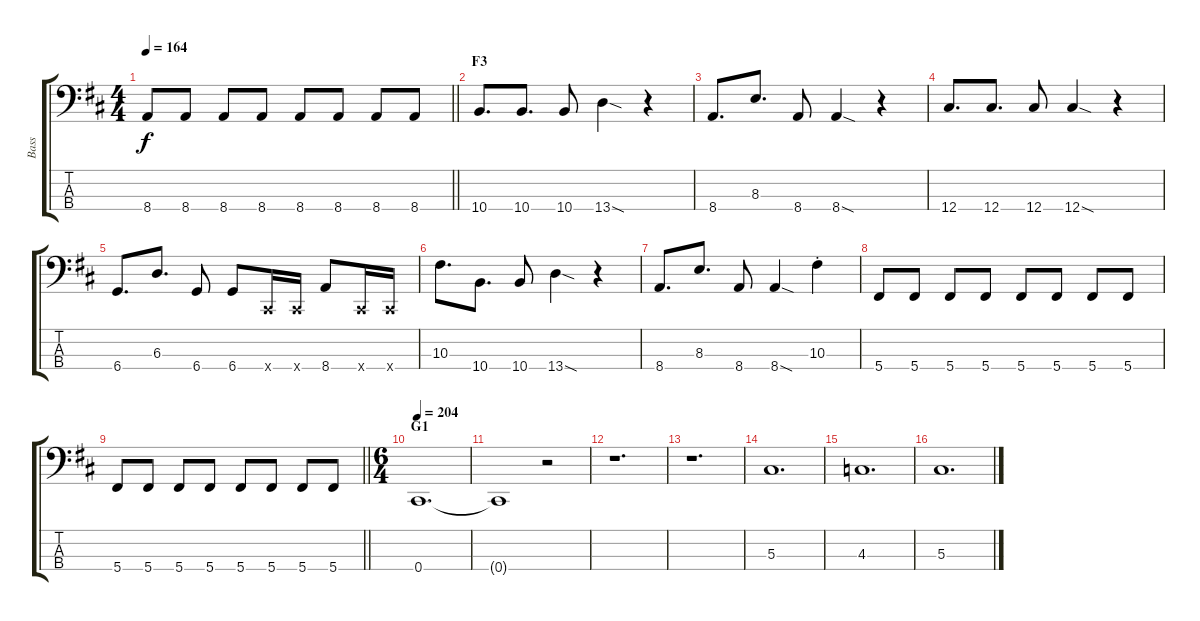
\track ("Bass" "Bass") {instrument electricbassfinger}
\staff {score tabs}
\tuning (Gb2 Db2 Ab1 Db1) {hide}
\ts (4 4)
\tempo 164
\clef f4
\barLineRight lightlight
\ks d
8.4.8{dy f} 8.4.8 8.4.8 8.4.8 8.4.8 8.4.8 8.4.8 8.4.8 |
\section ("" "F3")
10.4.8{d} 10.4.8{d} 10.4.8 13.4{sod}.4 r.4 |
8.4.8{d} 8.3.8{d} 8.4.8 8.4{sod}.4 r.4 |
12.4.8{d} 12.4.8{d} 12.4.8 12.4{sod}.4 r.4 |
6.4.8{d} 6.3.8{d} 6.4.8 6.4.8 0.4{x}.16 0.4{x}.16 8.4.8 0.4{x}.16 0.4{x}.16 |
10.3.8{d} 10.4.8{d} 10.4.8 13.4{sod}.4 r.4 |
8.4.8{d} 8.3.8{d} 8.4.8 8.4{sod}.4 10.3{st}.4 |
5.4.8 5.4.8 5.4.8 5.4.8 5.4.8 5.4.8 5.4.8 5.4.8 |
\barLineRight lightlight
5.4.8 5.4.8 5.4.8 5.4.8 5.4.8 5.4.8 5.4.8 5.4.8 |
\ts (6 4)
\section ("" "G1")
\tempo 204
0.4.1{d} |
0.4{t}.1 r.2 |
r.1{d} |
r.1{d} |
5.3.1{d} |
4.3.1{d} |
5.3.1{d}
